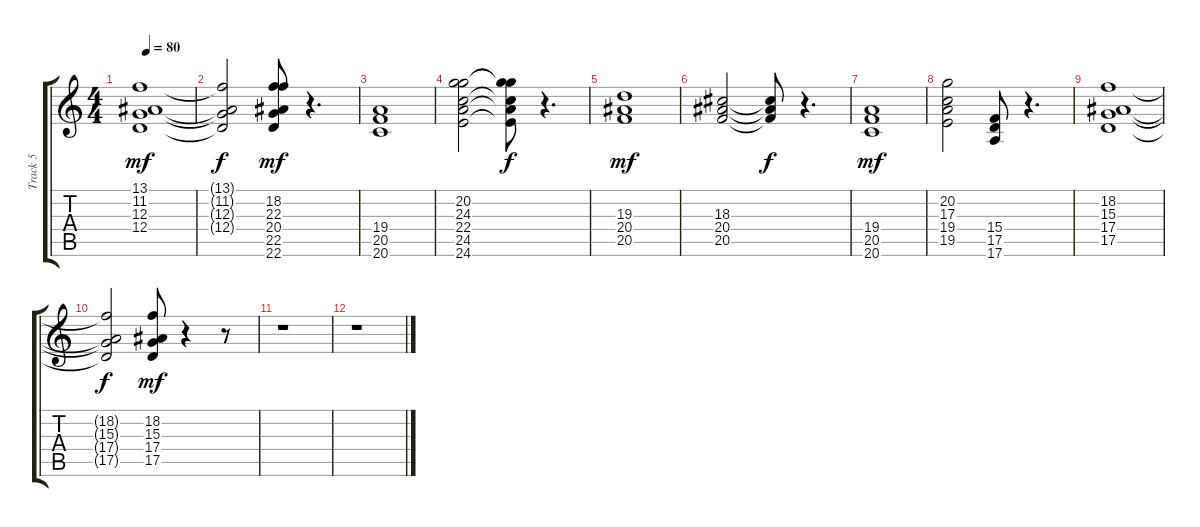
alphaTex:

\track ("Track 5" "Track 5") {instrument stringensemble2}
\staff {score tabs}
\tuning (E4 B3 G3 D3 A2 E2) {hide}
\ts (4 4)
\tempo 80
\clef g2
\ks c
(13.1 11.2 12.3 12.4).1{dy mf} |
(13.1{t} 11.2{t} 12.3{t} 12.4{t}).2{dy f} (18.2 22.3 20.4 22.5 22.6).8{dy mf} r.4{d} |
(19.4 20.5 20.6).1{volume 12} |
(20.2 24.3 22.4 24.5 24.6).2{volume 11} (20.2{t} 24.3{t} 22.4{t} 24.5{t} 24.6{t}).8{dy f} r.4{d} |
(19.3 20.4 20.5).1{dy mf volume 9} |
(18.3 20.4 20.5).2{volume 7} (18.3{t} 20.4{t} 20.5{t}).8{dy f} r.4{d} |
(19.4 20.5 20.6).1{dy mf volume 5} |
(20.2 17.3 19.4 19.5).2{volume 4} (15.4 17.5 17.6).8{volume 3} r.4{d} |
(18.2 15.3 17.4 17.5).1{volume 2} |
(18.2{t} 15.3{t} 17.4{t} 17.5{t}).2{dy f} (18.2 15.3 17.4 17.5).8{dy mf volume 0} r.4 r.8 |
r.1 |
r.1
